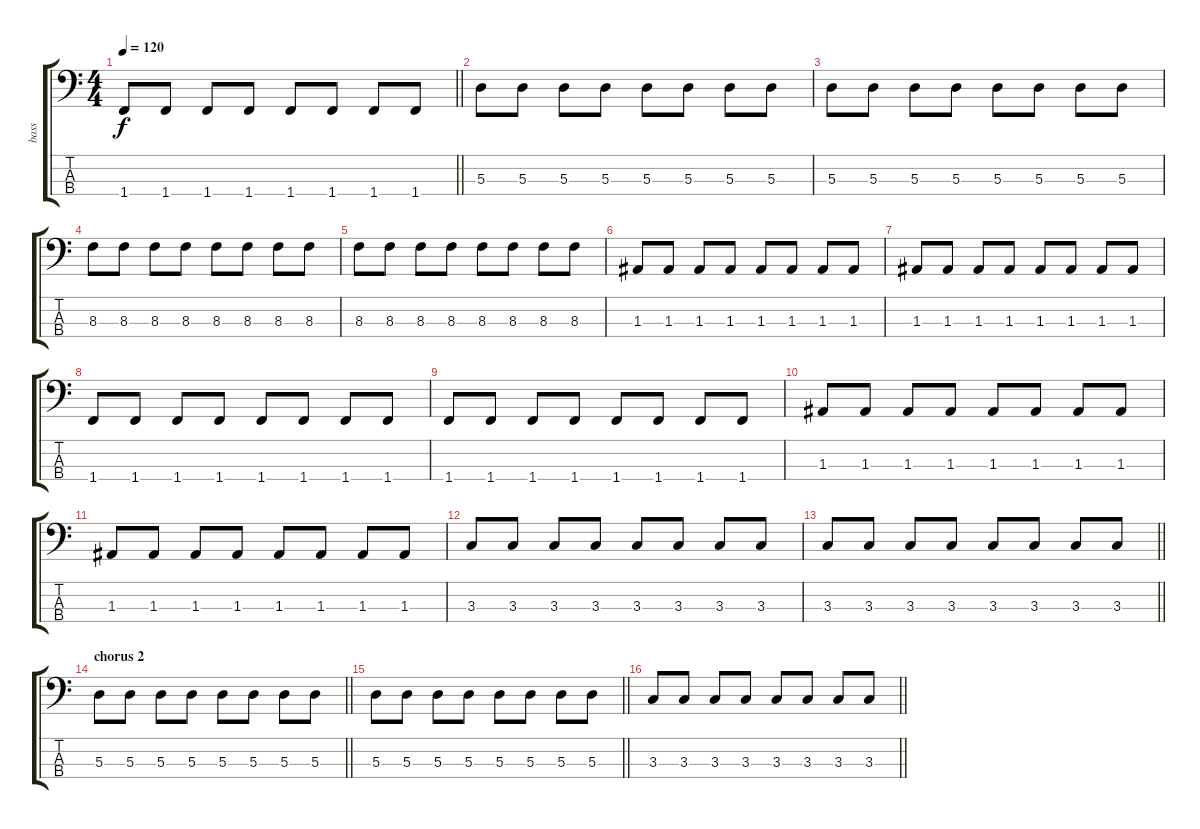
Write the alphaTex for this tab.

\track ("bass " "bass ") {instrument electricbassfinger}
\staff {score tabs}
\tuning (G2 D2 A1 E1) {hide}
\ts (4 4)
\tempo 120
\clef f4
\barLineRight lightlight
\ks c
1.4.8{dy f} 1.4.8 1.4.8 1.4.8 1.4.8 1.4.8 1.4.8 1.4.8 |
5.3.8 5.3.8 5.3.8 5.3.8 5.3.8 5.3.8 5.3.8 5.3.8 |
5.3.8 5.3.8 5.3.8 5.3.8 5.3.8 5.3.8 5.3.8 5.3.8 |
8.3.8 8.3.8 8.3.8 8.3.8 8.3.8 8.3.8 8.3.8 8.3.8 |
8.3.8 8.3.8 8.3.8 8.3.8 8.3.8 8.3.8 8.3.8 8.3.8 |
1.3.8 1.3.8 1.3.8 1.3.8 1.3.8 1.3.8 1.3.8 1.3.8 |
1.3.8 1.3.8 1.3.8 1.3.8 1.3.8 1.3.8 1.3.8 1.3.8 |
1.4.8 1.4.8 1.4.8 1.4.8 1.4.8 1.4.8 1.4.8 1.4.8 |
1.4.8 1.4.8 1.4.8 1.4.8 1.4.8 1.4.8 1.4.8 1.4.8 |
1.3.8 1.3.8 1.3.8 1.3.8 1.3.8 1.3.8 1.3.8 1.3.8 |
1.3.8 1.3.8 1.3.8 1.3.8 1.3.8 1.3.8 1.3.8 1.3.8 |
3.3.8 3.3.8 3.3.8 3.3.8 3.3.8 3.3.8 3.3.8 3.3.8 |
\barLineRight lightlight
3.3.8 3.3.8 3.3.8 3.3.8 3.3.8 3.3.8 3.3.8 3.3.8 |
\section ("" "chorus 2")
\barLineRight lightlight
5.3.8 5.3.8 5.3.8 5.3.8 5.3.8 5.3.8 5.3.8 5.3.8 |
\barLineRight lightlight
5.3.8 5.3.8 5.3.8 5.3.8 5.3.8 5.3.8 5.3.8 5.3.8 |
\barLineRight lightlight
3.3.8 3.3.8 3.3.8 3.3.8 3.3.8 3.3.8 3.3.8 3.3.8
